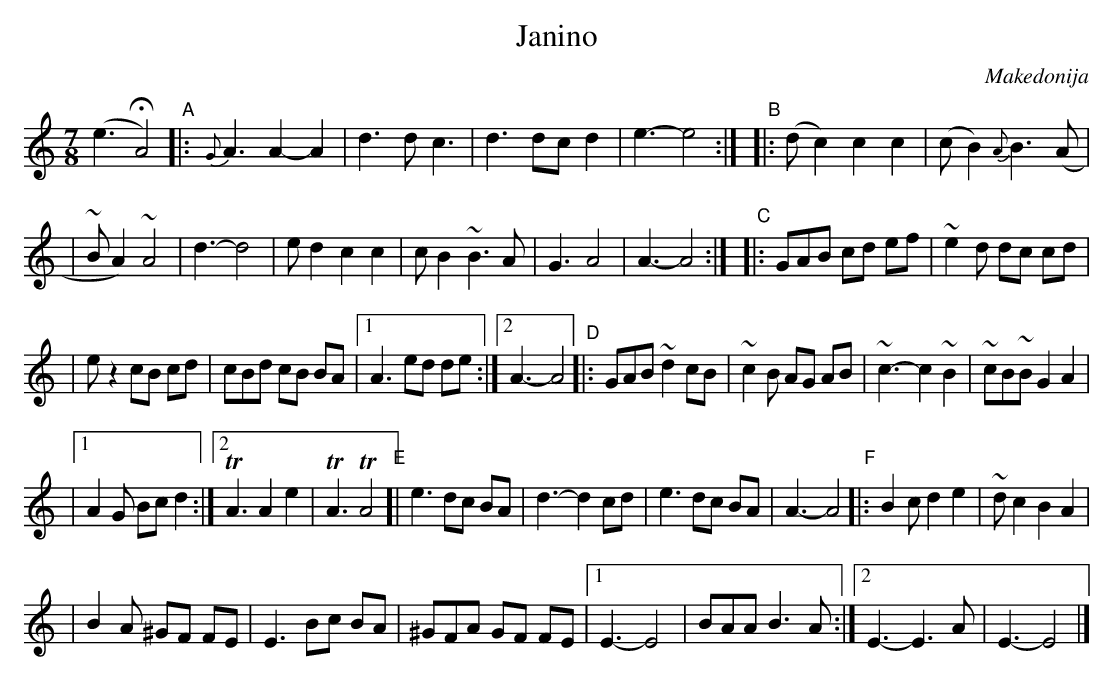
X:1
T: Janino
O: Makedonija
M: 7/8
L: 1/8
K: Am
(e3 HA4) \
"A"\
|: {G}A3 A2-A2 | d3 d c3 \
| d3 dc d2 | e3-e4 :| \
"B"\
|: (dc2) c2 c2 | (cB2) {A}B3 (A |
| ~BA2) ~A4 | d3- d4 \
|  ed2 c2 c2 | cB2 ~B3 A \
| G3 A4 | A3- A4 :| \
"C"\
|: GAB cd ef | ~e2d dc cd |
| ez2 cB cd | cBd cB BA \
|1 A3 ed de :|2 A3- A4 \
"D"\
|: GAB ~d2 cB | ~c2B AG AB \
| ~c3- c2 ~B2 | ~cB~B G2 A2 |
|1 A2G Bc d2 :|2 TA3 A2 e2 | TA3 TA4 \
"E"\
[| e3 dc BA | d3- d2 cd \
| e3 dc BA | A3- A4 \
"F"\
|: B2c d2 e2 | ~dc2 B2A2 |
| B2A ^GF  FE | E3 Bc BA \
| ^GFA GF FE \
|1 E3- E4 | BAA B3 A \
:|2 E3- E3 A | E3- E4 |]
